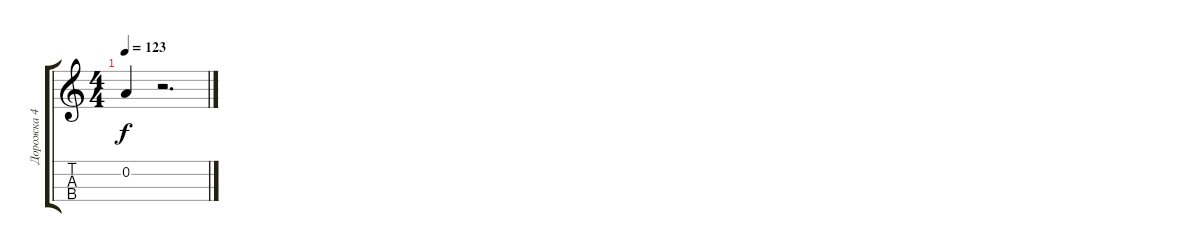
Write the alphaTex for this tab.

\track ("Дорожка 4" "Дорожка 4") {instrument violin}
\staff {score tabs}
\tuning (E5 A4 D4 G3) {hide}
\ts (4 4)
\tempo 123
\clef g2
\ks c
0.2.4{dy f} r.2{d}
